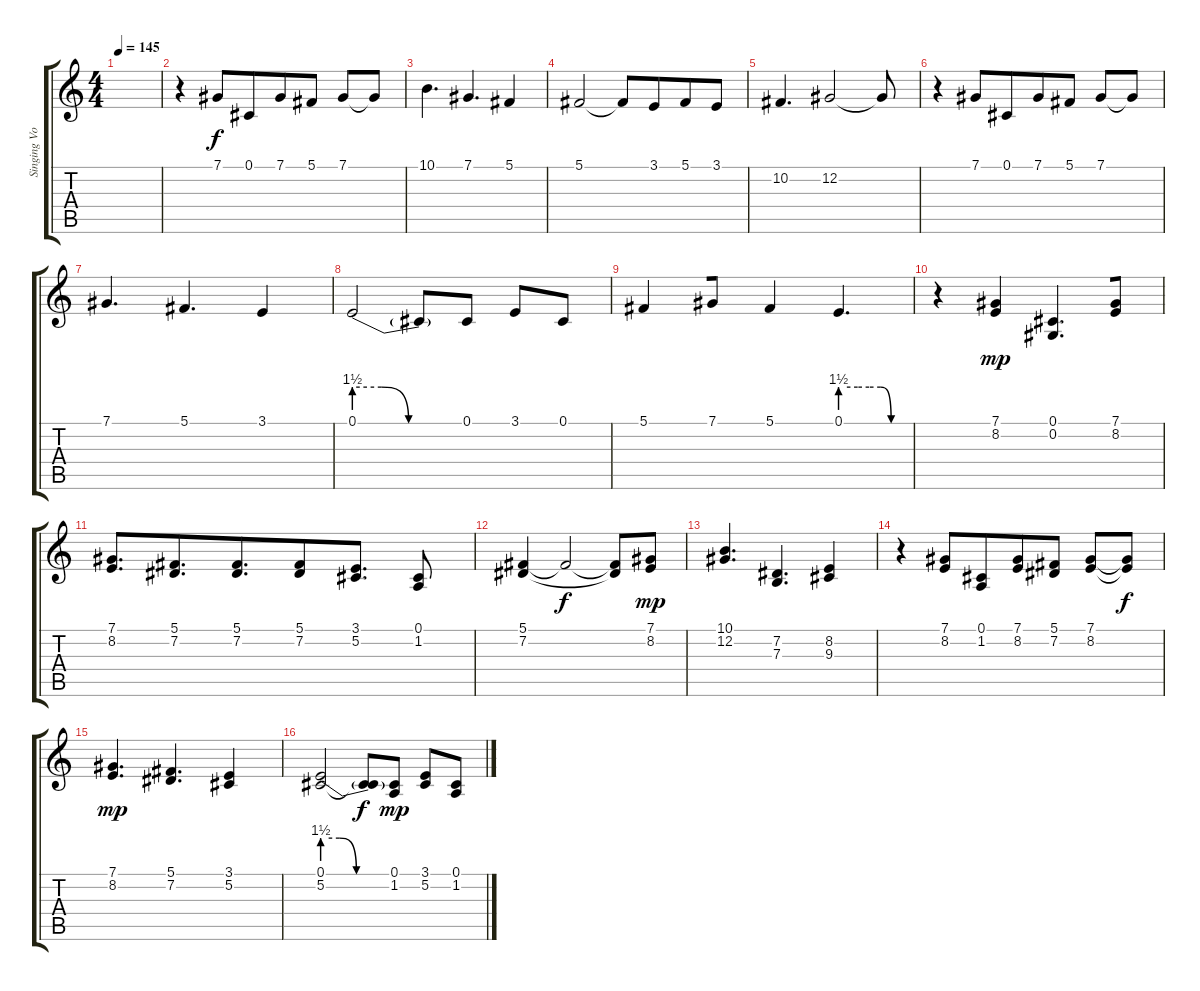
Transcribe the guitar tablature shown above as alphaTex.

\track ("Singing Vocals" "Singing Vo") {instrument violin}
\staff {score tabs}
\tuning (Db4 Ab3 E3 B2 Gb2 B1) {hide}
\ts (4 4)
\tempo 145
\clef g2
\ks c
|
r.4 7.1.8{dy f beam merge} 0.1.8{beam merge} 7.1.8 5.1.8 7.1.8 7.1{t}.8 |
10.1.4{d} 7.1.4{d} 5.1.4 |
5.1.2{beam merge} 5.1{t}.8 3.1.8{beam merge} 5.1.8 3.1.8 |
10.2.4{d} 12.2.2 12.2{t}.8 |
r.4 7.1.8{beam merge} 0.1.8{beam merge} 7.1.8 5.1.8 7.1.8 7.1{t}.8 |
7.1.4{d} 5.1.4{d} 3.1.4 |
0.1{be (custom 0 6 15 6 30 0 60 0)}.2{beam merge} 0.1{t}.8{beam merge} 0.1.8 3.1.8 0.1.8 |
5.1.4{beam merge} 7.1.8 5.1.4 0.1{be (custom 0 6 15 6 25 6 35 6 44 0 60 0)}.4{d} |
r.4{beam merge} (7.1 8.2).4{dy mp} (0.1 0.2).4{d beam merge} (7.1 8.2).8 |
(7.1 8.2).8{d} (5.1 7.2).8{d beam merge} (5.1 7.2).8{d beam merge} (5.1 7.2).8 (3.1 5.2).8{d} (0.1 1.2).8 |
(5.1 7.2).4 5.1{t}.2{dy f beam merge} (5.1{t} 7.2{t}).8{beam merge} (7.1 8.2).8{dy mp} |
(10.1 12.2).4{d} (7.2 7.3).4{d beam merge} (8.2 9.3).4 |
r.4 (7.1 8.2).8{beam merge} (0.1 1.2).8{beam merge} (7.1 8.2).8 (5.1 7.2).8 (7.1 8.2).8 (7.1{t} 8.2{t}).8{dy f} |
(7.1 8.2).4{d dy mp} (5.1 7.2).4{d} (3.1 5.2).4 |
(0.1{be (custom 0 6 15 6 30 0 60 0)} 5.2).2{beam merge} (0.1{t} 5.2{t}).8{dy f beam merge} (0.1 1.2).8{dy mp} (3.1 5.2).8 (0.1 1.2).8
